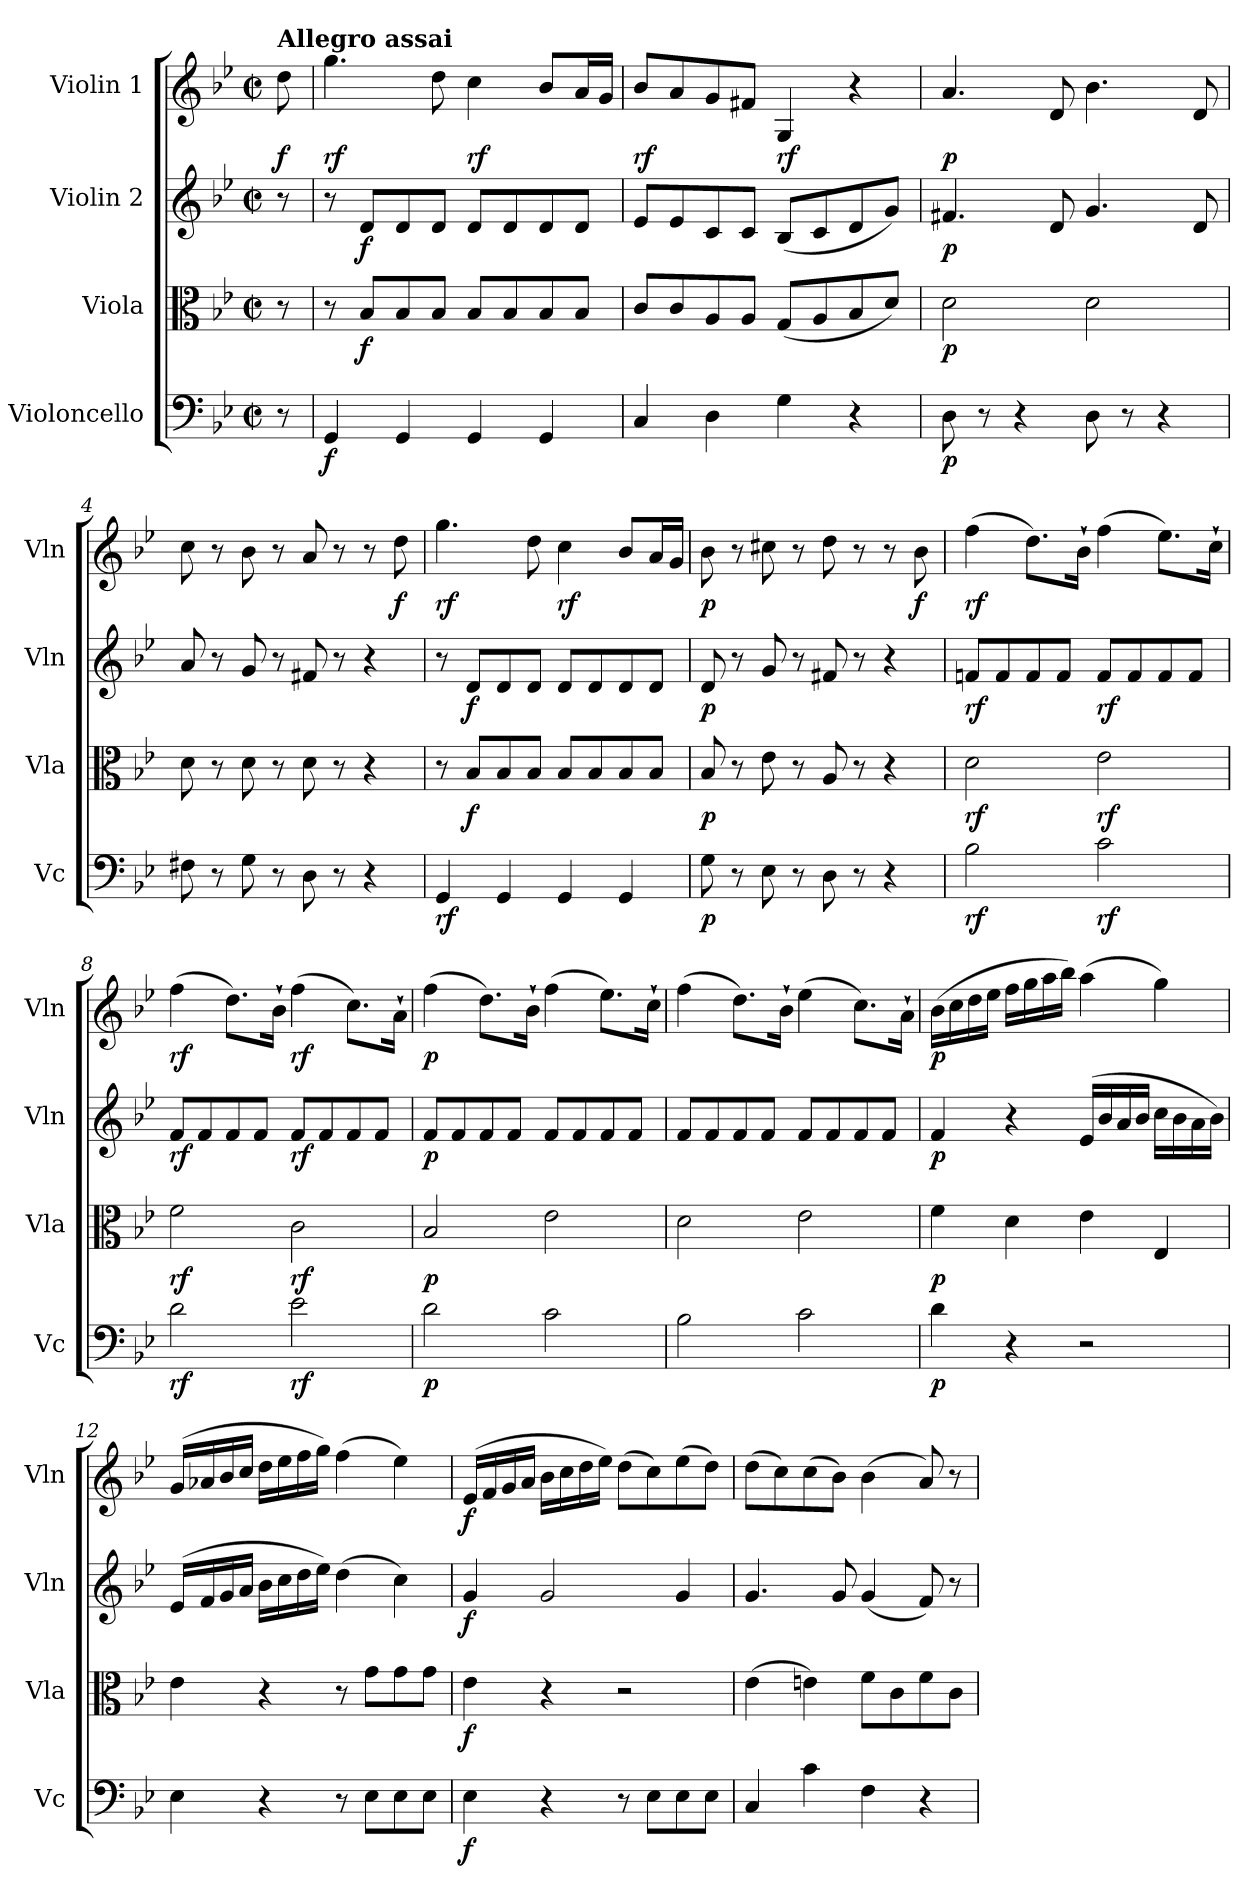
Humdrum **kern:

**kern	**dynam	**kern	**dynam	**kern	**dynam	**kern	**dynam
*part4	*part4	*part3	*part3	*part2	*part2	*part1	*part1
*staff4	*staff4	*staff3	*staff3	*staff2	*staff2	*staff1	*staff1
*I"Violoncello	*	*I"Viola	*	*I"Violin 2	*	*I"Violin 1	*
*I'Vc	*	*I'Vla	*	*I'Vln	*	*I'Vln	*
*clefF4	*	*clefC3	*	*clefG2	*	*clefG2	*
*k[b-e-]	*	*k[b-e-]	*	*k[b-e-]	*	*k[b-e-]	*
*M2/2	*	*M2/2	*	*M2/2	*	*M2/2	*
*met(c|)	*	*met(c|)	*	*met(c|)	*	*met(c|)	*
=	=	=	=	=	=	=	=
!	!	!	!	!	!	!LO:TX:a:B:t=Allegro assai	!
!	!	!	!	!	!	!	!LO:DY:b
8r	.	8r	.	8r	.	8dd\	f
=1	=1	=1	=1	=1	=1	=1	=1
!	!LO:DY:b	!	!	!	!	!	!LO:DY:b
4GG/	f	8r	.	8r	.	4.gg\	rf
!	!	!	!LO:DY:b	!	!LO:DY:b	!	!
.	.	8B-/L	f	8d/L	f	.	.
4GG/	.	8B-/	.	8d/	.	.	.
.	.	8B-/J	.	8d/J	.	8dd\	.
!	!	!	!	!	!	!	!LO:DY:b
4GG/	.	8B-/L	.	8d/L	.	4cc\	rf
.	.	8B-/	.	8d/	.	.	.
4GG/	.	8B-/	.	8d/	.	8b-/L	.
.	.	8B-/J	.	8d/J	.	16a/L	.
.	.	.	.	.	.	16g/JJ	.
=2	=2	=2	=2	=2	=2	=2	=2
!	!	!	!	!	!	!	!LO:DY:b
4C/	.	8c/L	.	8e-/L	.	8b-/L	rf
.	.	8c/	.	8e-/	.	8a/	.
4D\	.	8A/	.	8c/	.	8g/	.
.	.	8A/J	.	8c/J	.	8f#X/J	.
!	!	!	!	!	!	!	!LO:DY:b
4G\	.	(<8G/L	.	(<8B-/L	.	4G/	rf
.	.	8A/	.	8c/	.	.	.
4r	.	8B-/	.	8d/	.	4r	.
.	.	8d/J)	.	8g/J)	.	.	.
=3	=3	=3	=3	=3	=3	=3	=3
!	!LO:DY:b	!	!LO:DY:b	!	!LO:DY:b	!	!LO:DY:b
8D\	p	2d\	p	4.f#X/	p	4.a/	p
8r	.	.	.	.	.	.	.
4r	.	.	.	.	.	.	.
.	.	.	.	8d/	.	8d/	.
8D\	.	2d\	.	4.g/	.	4.b-\	.
8r	.	.	.	.	.	.	.
4r	.	.	.	.	.	.	.
.	.	.	.	8d/	.	8d/	.
=4	=4	=4	=4	=4	=4	=4	=4
8F#X\	.	8d\	.	8a/	.	8cc\	.
8r	.	8r	.	8r	.	8r	.
8G\	.	8d\	.	8g/	.	8b-\	.
8r	.	8r	.	8r	.	8r	.
8D\	.	8d\	.	8f#X/	.	8a/	.
8r	.	8r	.	8r	.	8r	.
4r	.	4r	.	4r	.	8r	.
!	!	!	!	!	!	!	!LO:DY:b
.	.	.	.	.	.	8dd\	f
!!LO:LB:g=z
=5	=5	=5	=5	=5	=5	=5	=5
!	!LO:DY:b	!	!	!	!	!	!LO:DY:b
4GG/	rf	8r	.	8r	.	4.gg\	rf
!	!	!	!LO:DY:b	!	!LO:DY:b	!	!
.	.	8B-/L	f	8d/L	f	.	.
4GG/	.	8B-/	.	8d/	.	.	.
.	.	8B-/J	.	8d/J	.	8dd\	.
!	!	!	!	!	!	!	!LO:DY:b
4GG/	.	8B-/L	.	8d/L	.	4cc\	rf
.	.	8B-/	.	8d/	.	.	.
4GG/	.	8B-/	.	8d/	.	8b-/L	.
.	.	8B-/J	.	8d/J	.	16a/L	.
.	.	.	.	.	.	16g/JJ	.
=6	=6	=6	=6	=6	=6	=6	=6
!	!LO:DY:b	!	!LO:DY:b	!	!LO:DY:b	!	!LO:DY:b
8G\	p	8B-/	p	8d/	p	8b-\	p
8r	.	8r	.	8r	.	8r	.
8E-\	.	8e-\	.	8g/	.	8cc#X\	.
8r	.	8r	.	8r	.	8r	.
8D\	.	8A/	.	8f#X/	.	8dd\	.
8r	.	8r	.	8r	.	8r	.
4r	.	4r	.	4r	.	8r	.
!	!	!	!	!	!	!	!LO:DY:b
.	.	.	.	.	.	8b-\	f
=7	=7	=7	=7	=7	=7	=7	=7
!	!LO:DY:b	!	!LO:DY:b	!	!LO:DY:b	!	!LO:DY:b
2B-\	rf	2d\	rf	8fn/L	rf	(>4ff\	rf
.	.	.	.	8f/	.	.	.
.	.	.	.	8f/	.	8.dd\L)	.
.	.	.	.	8f/J	.	.	.
.	.	.	.	.	.	16b-`\Jk	.
!	!LO:DY:b	!	!LO:DY:b	!	!LO:DY:b	!	!LO:DY:b
2c\	rf	2e-\	rf	8f/L	rf	(>4ff\	other-dynamics
.	.	.	.	8f/	.	.	.
.	.	.	.	8f/	.	8.ee-\L)	.
.	.	.	.	8f/J	.	.	.
.	.	.	.	.	.	16cc`\Jk	.
=8	=8	=8	=8	=8	=8	=8	=8
!	!LO:DY:b	!	!LO:DY:b	!	!LO:DY:b	!	!LO:DY:b
2d\	rf	2f\	rf	8f/L	rf	(>4ff\	rf
.	.	.	.	8f/	.	.	.
.	.	.	.	8f/	.	8.dd\L)	.
.	.	.	.	8f/J	.	.	.
.	.	.	.	.	.	16b-`\Jk	.
!	!LO:DY:b	!	!LO:DY:b	!	!LO:DY:b	!	!LO:DY:b
2e-\	rf	2c\	rf	8f/L	rf	(>4ff\	rf
.	.	.	.	8f/	.	.	.
.	.	.	.	8f/	.	8.cc\L)	.
.	.	.	.	8f/J	.	.	.
.	.	.	.	.	.	16a`\Jk	.
=9	=9	=9	=9	=9	=9	=9	=9
!	!LO:DY:b	!	!LO:DY:b	!	!LO:DY:b	!	!LO:DY:b
2d\	p	2B-/	p	8f/L	p	(>4ff\	p
.	.	.	.	8f/	.	.	.
.	.	.	.	8f/	.	8.dd\L)	.
.	.	.	.	8f/J	.	.	.
.	.	.	.	.	.	16b-`\Jk	.
2c\	.	2e-\	.	8f/L	.	(>4ff\	.
.	.	.	.	8f/	.	.	.
.	.	.	.	8f/	.	8.ee-\L)	.
.	.	.	.	8f/J	.	.	.
.	.	.	.	.	.	16cc`\Jk	.
=10	=10	=10	=10	=10	=10	=10	=10
2B-\	.	2d\	.	8f/L	.	(>4ff\	.
.	.	.	.	8f/	.	.	.
.	.	.	.	8f/	.	8.dd\L)	.
.	.	.	.	8f/J	.	.	.
.	.	.	.	.	.	16b-`\Jk	.
2c\	.	2e-\	.	8f/L	.	(>4ee-\	.
.	.	.	.	8f/	.	.	.
.	.	.	.	8f/	.	8.cc\L)	.
.	.	.	.	8f/J	.	.	.
.	.	.	.	.	.	16a`\Jk	.
!!LO:LB:g=z
=11	=11	=11	=11	=11	=11	=11	=11
!	!LO:DY:b	!	!LO:DY:b	!	!LO:DY:b	!	!LO:DY:b
4d\	p	4f\	p	4f/	p	(>16b-\LL	p
.	.	.	.	.	.	16cc\	.
.	.	.	.	.	.	16dd\	.
.	.	.	.	.	.	16ee-\JJ	.
4r	.	4d\	.	4r	.	16ff\LL	.
.	.	.	.	.	.	16gg\	.
.	.	.	.	.	.	16aa\	.
.	.	.	.	.	.	16bb-\JJ)	.
2r	.	4e-\	.	(>16e-/LL	.	(>4aa\	.
.	.	.	.	16b-/	.	.	.
.	.	.	.	16a/	.	.	.
.	.	.	.	16b-/JJ	.	.	.
.	.	4E-/	.	16cc\LL	.	4gg\)	.
.	.	.	.	16b-\	.	.	.
.	.	.	.	16a\	.	.	.
.	.	.	.	16b-\JJ)	.	.	.
=12	=12	=12	=12	=12	=12	=12	=12
4E-\	.	4e-\	.	(>16e-/LL	.	(>16g/LL	.
.	.	.	.	16f/	.	16a-X/	.
.	.	.	.	16g/	.	16b-/	.
.	.	.	.	16a/JJ	.	16cc/JJ	.
4r	.	4r	.	16b-\LL	.	16dd\LL	.
.	.	.	.	16cc\	.	16ee-\	.
.	.	.	.	16dd\	.	16ff\	.
.	.	.	.	16ee-\JJ)	.	16gg\JJ)	.
8r	.	8r	.	(>4dd\	.	(>4ff\	.
8E-\L	.	8g\L	.	.	.	.	.
8E-\	.	8g\	.	4cc\)	.	4ee-\)	.
8E-\J	.	8g\J	.	.	.	.	.
=13	=13	=13	=13	=13	=13	=13	=13
!	!LO:DY:b	!	!LO:DY:b	!	!LO:DY:b	!	!LO:DY:b
4E-\	f	4e-\	f	4g/	f	(>16e-/LL	f
.	.	.	.	.	.	16f/	.
.	.	.	.	.	.	16g/	.
.	.	.	.	.	.	16a/JJ	.
4r	.	4r	.	2g/	.	16b-\LL	.
.	.	.	.	.	.	16cc\	.
.	.	.	.	.	.	16dd\	.
.	.	.	.	.	.	16ee-\JJ)	.
8r	.	2r	.	.	.	(>8dd\L	.
8E-\L	.	.	.	.	.	8cc\)	.
8E-\	.	.	.	4g/	.	(>8ee-\	.
8E-\J	.	.	.	.	.	8dd\J)	.
=14	=14	=14	=14	=14	=14	=14	=14
4C/	.	(>4e-\	.	4.g/	.	(>8dd\L	.
.	.	.	.	.	.	8cc\)	.
4c\	.	4en\)	.	.	.	(>8cc\	.
.	.	.	.	8g/	.	8b-\J)	.
4F\	.	8f\L	.	(<4g/	.	(>4b-\	.
.	.	8c\	.	.	.	.	.
4r	.	8f\	.	8f/)	.	8a/)	.
.	.	8c\J	.	8r	.	8r	.
=	=	=	=	=	=	=	=
*-	*-	*-	*-	*-	*-	*-	*-
